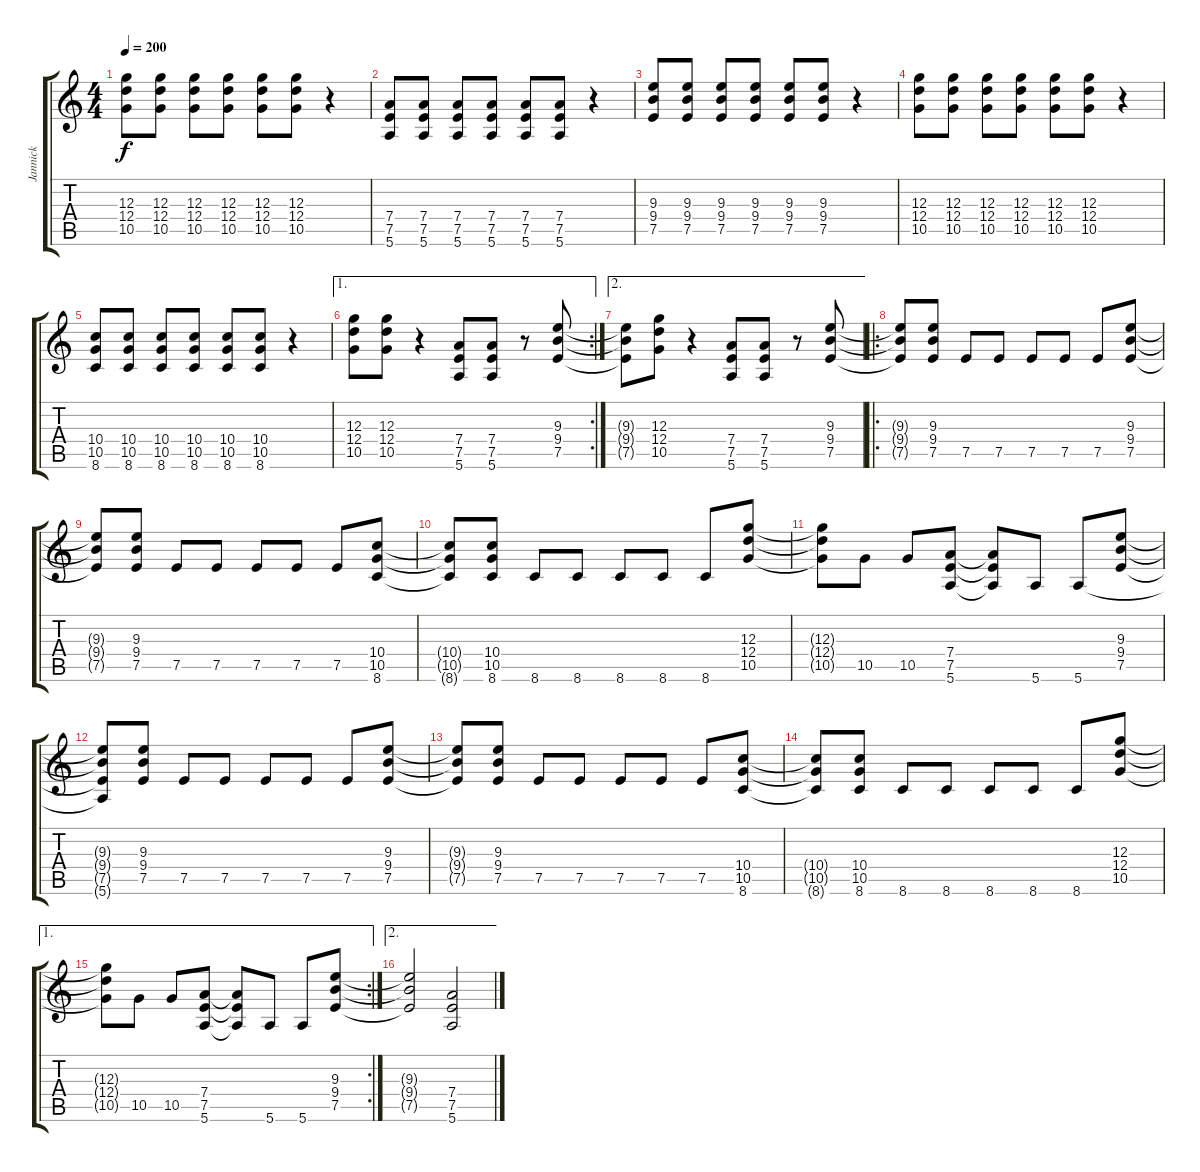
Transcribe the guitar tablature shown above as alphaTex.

\track ("Jannick" "Jannick") {instrument distortionguitar}
\staff {score tabs}
\tuning (E4 B3 G3 D3 A2 E2) {hide}
\ts (4 4)
\tempo 200
\clef g2
\ks c
(12.3 12.4 10.5).8{dy f} (12.3 12.4 10.5).8 (12.3 12.4 10.5).8 (12.3 12.4 10.5).8 (12.3 12.4 10.5).8 (12.3 12.4 10.5).8 r.4 |
(7.4 7.5 5.6).8 (7.4 7.5 5.6).8 (7.4 7.5 5.6).8 (7.4 7.5 5.6).8 (7.4 7.5 5.6).8 (7.4 7.5 5.6).8 r.4 |
(9.3 9.4 7.5).8 (9.3 9.4 7.5).8 (9.3 9.4 7.5).8 (9.3 9.4 7.5).8 (9.3 9.4 7.5).8 (9.3 9.4 7.5).8 r.4 |
(12.3 12.4 10.5).8 (12.3 12.4 10.5).8 (12.3 12.4 10.5).8 (12.3 12.4 10.5).8 (12.3 12.4 10.5).8 (12.3 12.4 10.5).8 r.4 |
(10.4 10.5 8.6).8 (10.4 10.5 8.6).8 (10.4 10.5 8.6).8 (10.4 10.5 8.6).8 (10.4 10.5 8.6).8 (10.4 10.5 8.6).8 r.4 |
\ae 1
\rc 2
(12.3 12.4 10.5).8 (12.3 12.4 10.5).8 r.4 (7.4 7.5 5.6).8 (7.4 7.5 5.6).8 r.8 (9.3 9.4 7.5).8 |
\ae 2
(9.3{t} 9.4{t} 7.5{t}).8 (12.3 12.4 10.5).8 r.4 (7.4 7.5 5.6).8 (7.4 7.5 5.6).8 r.8 (9.3 9.4 7.5).8 |
\ro
(9.3{t} 9.4{t} 7.5{t}).8 (9.3 9.4 7.5).8 7.5.8 7.5.8 7.5.8 7.5.8 7.5.8 (9.3 9.4 7.5).8 |
(9.3{t} 9.4{t} 7.5{t}).8 (9.3 9.4 7.5).8 7.5.8 7.5.8 7.5.8 7.5.8 7.5.8 (10.4 10.5 8.6).8 |
(10.4{t} 10.5{t} 8.6{t}).8 (10.4 10.5 8.6).8 8.6.8 8.6.8 8.6.8 8.6.8 8.6.8 (12.3 12.4 10.5).8 |
(12.3{t} 12.4{t} 10.5{t}).8 10.5.8 10.5.8 (7.4 7.5 5.6).8 (7.4{t} 7.5{t} 5.6{t}).8 5.6.8 5.6.8 (9.3 9.4 7.5).8 |
(9.3{t} 9.4{t} 7.5{t} 5.6{t}).8 (9.3 9.4 7.5).8 7.5.8 7.5.8 7.5.8 7.5.8 7.5.8 (9.3 9.4 7.5).8 |
(9.3{t} 9.4{t} 7.5{t}).8 (9.3 9.4 7.5).8 7.5.8 7.5.8 7.5.8 7.5.8 7.5.8 (10.4 10.5 8.6).8 |
(10.4{t} 10.5{t} 8.6{t}).8 (10.4 10.5 8.6).8 8.6.8 8.6.8 8.6.8 8.6.8 8.6.8 (12.3 12.4 10.5).8 |
\ae 1
\rc 2
(12.3{t} 12.4{t} 10.5{t}).8 10.5.8 10.5.8 (7.4 7.5 5.6).8 (7.4{t} 7.5{t} 5.6{t}).8 5.6.8 5.6.8 (9.3 9.4 7.5).8 |
\ae 2
(9.3{t} 9.4{t} 7.5{t}).2 (7.4 7.5 5.6).2
